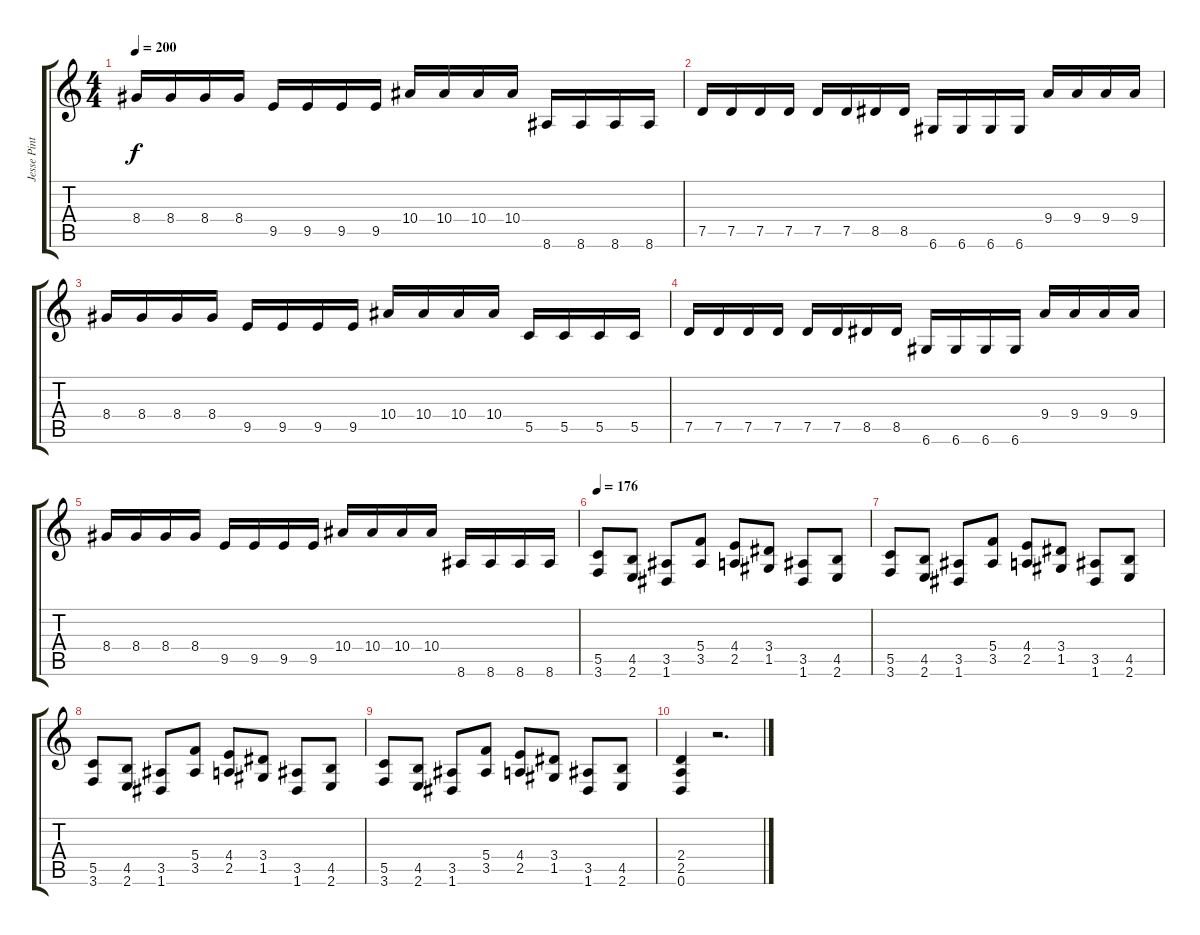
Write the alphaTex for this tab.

\track ("Jesse Pintado (Guitar 2)" "Jesse Pint") {instrument distortionguitar}
\staff {score tabs}
\tuning (D4 A3 F3 C3 G2 D2) {hide}
\ts (4 4)
\tempo 200
\clef g2
\ks c
8.4.16{dy f} 8.4.16 8.4.16 8.4.16 9.5.16 9.5.16 9.5.16 9.5.16 10.4.16 10.4.16 10.4.16 10.4.16 8.6.16 8.6.16 8.6.16 8.6.16 |
7.5.16 7.5.16 7.5.16 7.5.16 7.5.16 7.5.16 8.5.16 8.5.16 6.6.16 6.6.16 6.6.16 6.6.16 9.4.16 9.4.16 9.4.16 9.4.16 |
8.4.16 8.4.16 8.4.16 8.4.16 9.5.16 9.5.16 9.5.16 9.5.16 10.4.16 10.4.16 10.4.16 10.4.16 5.5.16 5.5.16 5.5.16 5.5.16 |
7.5.16 7.5.16 7.5.16 7.5.16 7.5.16 7.5.16 8.5.16 8.5.16 6.6.16 6.6.16 6.6.16 6.6.16 9.4.16 9.4.16 9.4.16 9.4.16 |
8.4.16 8.4.16 8.4.16 8.4.16 9.5.16 9.5.16 9.5.16 9.5.16 10.4.16 10.4.16 10.4.16 10.4.16 8.6.16 8.6.16 8.6.16 8.6.16 |
\tempo 176
(5.5 3.6).8 (4.5 2.6).8 (3.5 1.6).8 (5.4 3.5).8 (4.4 2.5).8 (3.4 1.5).8 (3.5 1.6).8 (4.5 2.6).8 |
(5.5 3.6).8 (4.5 2.6).8 (3.5 1.6).8 (5.4 3.5).8 (4.4 2.5).8 (3.4 1.5).8 (3.5 1.6).8 (4.5 2.6).8 |
(5.5 3.6).8 (4.5 2.6).8 (3.5 1.6).8 (5.4 3.5).8 (4.4 2.5).8 (3.4 1.5).8 (3.5 1.6).8 (4.5 2.6).8 |
(5.5 3.6).8 (4.5 2.6).8 (3.5 1.6).8 (5.4 3.5).8 (4.4 2.5).8 (3.4 1.5).8 (3.5 1.6).8 (4.5 2.6).8 |
(2.4 2.5 0.6).4 r.2{d}
